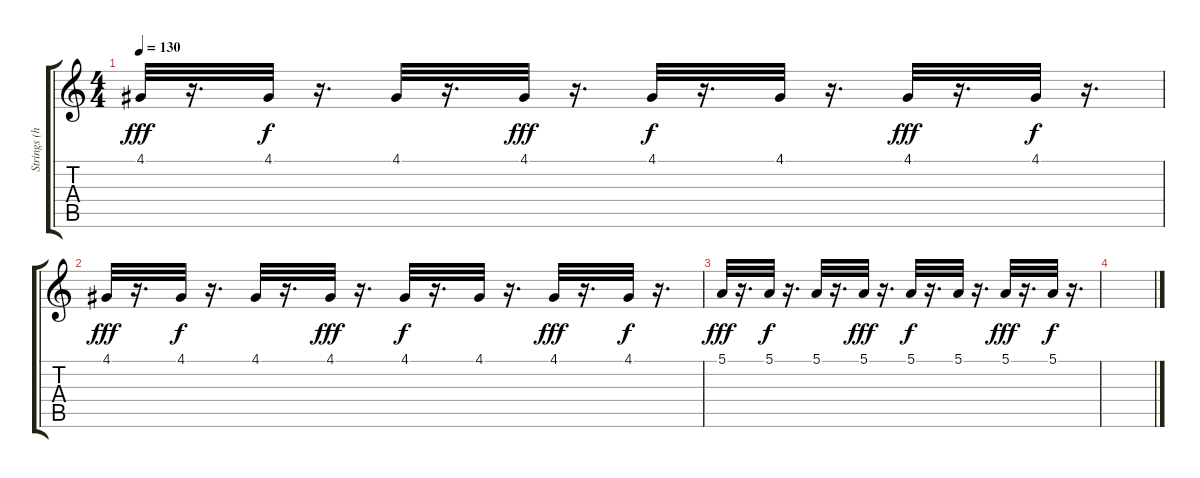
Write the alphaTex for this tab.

\track ("Strings (high)" "Strings (h") {instrument stringensemble1}
\staff {score tabs}
\tuning (E4 B3 G3 D3 A2 E2) {hide}
\ts (4 4)
\tempo 130
\clef g2
\ks c
4.1.32{dy fff} r.16{d} 4.1.32{dy f} r.16{d} 4.1.32 r.16{d} 4.1.32{dy fff} r.16{d} 4.1.32{dy f} r.16{d} 4.1.32 r.16{d} 4.1.32{dy fff} r.16{d} 4.1.32{dy f} r.16{d} |
4.1.32{dy fff} r.16{d} 4.1.32{dy f} r.16{d} 4.1.32 r.16{d} 4.1.32{dy fff} r.16{d} 4.1.32{dy f} r.16{d} 4.1.32 r.16{d} 4.1.32{dy fff} r.16{d} 4.1.32{dy f} r.16{d} |
5.1.32{dy fff} r.16{d} 5.1.32{dy f} r.16{d} 5.1.32 r.16{d} 5.1.32{dy fff} r.16{d} 5.1.32{dy f} r.16{d} 5.1.32 r.16{d} 5.1.32{dy fff} r.16{d} 5.1.32{dy f} r.16{d} |
\ks aminor
